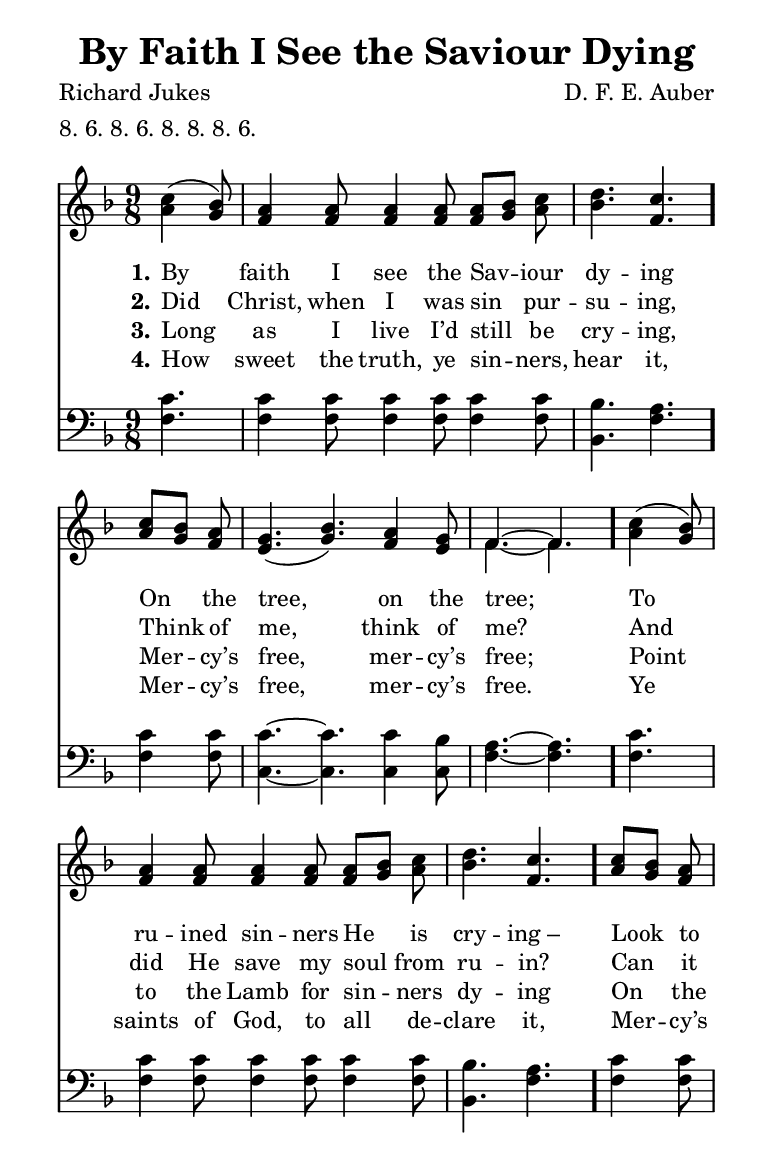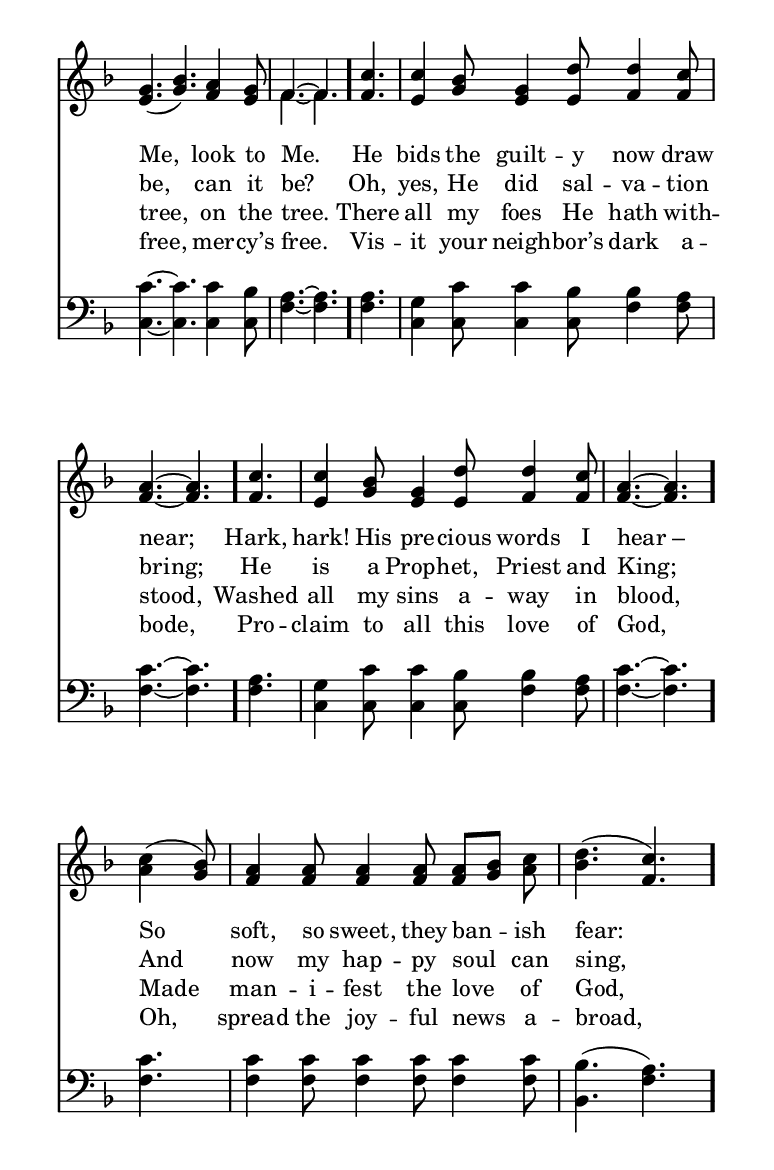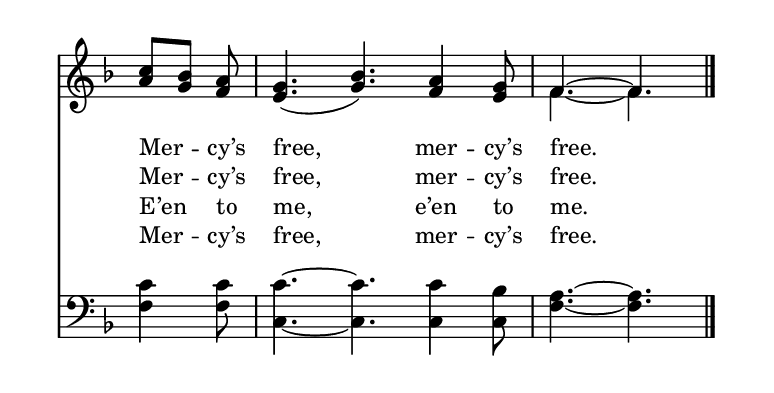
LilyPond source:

\include "common/global.ily"
\paper {
  \include "common/paper.ily"
}

\header{
  %gospel
  hymnnumber = "5"
  title = "By Faith I See the Saviour Dying"
  tunename = "Mercy’s Free"
  meter = "8. 6. 8. 6. 8. 8. 8. 6."
  poet = "Richard Jukes"
  composer = "D. F. E. Auber"
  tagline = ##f
}

global = {
  \include "common/overrides.ily"
  \autoBeamOff
  \override Staff.TimeSignature.style = #'numbered \time 9/8
  \once \override Score.MetronomeMark.transparent = ##t
  \tempo 4 = 80
  \key f \major
  \partial 4.
}

patternOne   = { c4( c8) | c4 c8 c4 c8 c8[ c8] c8 | c4. c4. c8[ c8] c8 | c4.( c4.) c4 c8 | c4. ~ c4. }
patternTwo   = { c4. | c4 c8 c4 c8 c4 c8 | c4. ~ c4. c4. | c4 c8 c4 c8 c4 c8 | c4. ~ c4. } % original has unexplained slur
patternThree = { c4. | c4 c8 c4 c8 c4 c8 | c4. c4. c4 c8 | c4. ~ c4. c4 c8 | c4. ~ c4. }
patternFour  = { c4( c8) | c4 c8 c4 c8 c8[ c8] c8 | c4.( c4.) c8[ c8] c8 | c4.( c4.) c4 c8 | c4. ~ c4. }
patternFive  = { c4. | c4 c8 c4 c8 c4 c8 | c4.( c4.) c4 c8 | c4. ~ c4. c4 c8 | c4. ~ c4. }

notesSoprano = {
\global
\relative c' {

    \changePitch \patternOne  { c' bes | a a a a a bes c | d c c bes a | g bes a g | f f } \eogbreak
    \changePitch \patternOne  { c' bes | a a a a a bes c | d c c bes a | g bes a g | f f } \eogbreak
    \changePitch \patternTwo  { c' | c bes g d' d c | a a c | c bes g d' d c | a a } \eogbreak
    \changePitch \patternFour { c bes | a a a a a bes c | d c c bes a | g bes a g | f f } \eogbreak

    \bar "|."

}
}

notesAlto = {
\global
\relative e' {

    \changePitch \patternOne  { a g | f f f f f g a | bes f a g f | e g f e | f f }
    \changePitch \patternOne  { a g | f f f f f g a | bes f a g f | e g f e | f f }
    \changePitch \patternTwo  { f | e g e e f f | f f f | e g e e f f | f f }
    \changePitch \patternFour { a g | f f f f f g a | bes f a g f | e g f e | f f }

}
}

notesTenor = {
\global
\relative a {

    \changePitch \patternThree { c | c c c c c c | bes a c c | c c c bes | a a }
    \changePitch \patternThree { c | c c c c c c | bes a c c | c c c bes | a a }
    \changePitch \patternTwo   { a | g c c bes bes a | c c a | g c c bes bes a | c c }
    \changePitch \patternFive  { c | c c c c c c | bes a c c | c c c bes | a a }

}
}

notesBass = {
\global
\relative a {

    \changePitch \patternThree { f | f f f f f f | bes, f' f f | c c c c | f f }
    \changePitch \patternThree { f | f f f f f f | bes, f' f f | c c c c | f f }
    \changePitch \patternTwo   { f | c c c c f f | f f | f c c c c f f | f f }
    \changePitch \patternFive  { f | f f f f f f | bes, f' f f | c c c c | f f }

}
}

wordsA = \lyricmode {
\set stanza = "1."

    By faith I see the Sav -- iour dy -- ing \bar "."
    On the tree, on the tree; \bar "."
    To ru -- ined sin -- ners He is cry -- ing_– \bar "."
    Look to Me, look to Me. \bar "."
    He bids the guilt -- y now draw near; \bar "."
    Hark, hark! His pre -- cious words I hear_– \bar "."
    So soft, so sweet, they ban -- ish fear: \bar "."
    Mer -- cy’s free, mer -- cy’s free. \bar "."

}

wordsB = \lyricmode {
\set stanza = "2."

    Did Christ, when I was sin pur -- su -- ing,
    Think of me, think of me?
    And did He save my soul from ru -- in?
    Can it be, can it be?
    Oh, yes, He did sal -- va -- tion bring;
    He is a Proph -- et, Priest and King;
    And now my hap -- py soul can sing,
    Mer -- cy’s free, mer -- cy’s free.

}

wordsC = \lyricmode {
\set stanza = "3."

    Long as I live I’d still be cry -- ing,
    Mer -- cy’s free, mer -- cy’s free;
    Point to the Lamb for sin -- ners dy -- ing
    On the tree, on the tree.
    There all my foes He hath with -- stood,
    Washed all my sins a -- way in blood,
    Made man -- i -- fest the love of God,
    E’en to me, e’en to me.

}

wordsD = \lyricmode {
\set stanza = "4."

    How sweet the truth, ye sin -- ners, hear it,
    Mer -- cy’s free, mer -- cy’s free.
    Ye saints of God, to all de -- clare it,
    Mer -- cy’s free, mer -- cy’s free.
    Vis -- it your neigh -- bor’s dark a -- bode,
    Pro -- claim to all this love of God,
    Oh, spread the joy -- ful news a -- broad,
    Mer -- cy’s free, mer -- cy’s free.

}


\score {
  \context ChoirStaff <<
    \context Staff = upper <<
      \set Staff.autoBeaming = ##f
      \set ChoirStaff.systemStartDelimiter = #'SystemStartBar
      \set ChoirStaff.printPartCombineTexts = ##f
      \partcombine #'(2 . 11) \notesSoprano \notesAlto
      \context NullVoice = sopranos { \voiceOne << \notesSoprano >> }
      \context Lyrics = one   \lyricsto sopranos \wordsA
      \context Lyrics = two   \lyricsto sopranos \wordsB
      \context Lyrics = three \lyricsto sopranos \wordsC
      \context Lyrics = four  \lyricsto sopranos \wordsD
    >>
    \context Staff = men <<
      \set Staff.autoBeaming = ##f
      \clef bass
      \set ChoirStaff.printPartCombineTexts = ##f
      \partcombine #'(2 . 11) \notesTenor \notesBass
    >>
  >>
  \layout {
    \include "common/layout.ily"
  }
  \midi{
    \include "common/midi.ily"
  }
}

\version "2.19.49"  % necessary for upgrading to future LilyPond versions.

